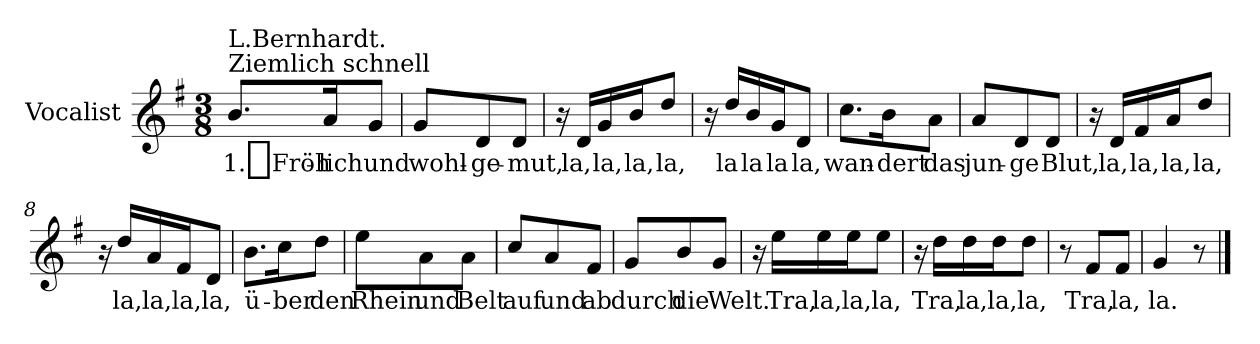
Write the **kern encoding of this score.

**kern	**text
*part1	*part1
*staff1	*staff1
*I"Vocalist	*
*k[f#]	*
*G:	*
*M3/8	*
=1	=1
!LO:TX:a:t=Ziemlich schnell	!
!LO:TX:a:t=L.Bernhardt.	!
8.bL	1._Fröh-
16aK	-lich
8gJ	und
=2	=2
8gL	wohl-
8d	-ge-
8dJ	-mut,
=3	=3
16r	.
16dLL	la,
16g	la,
16bJ	la,
8ddJ	la,
=4	=4
16r	.
16ddLL	la
16b	la
16gJ	la
8dJ	la,
=5	=5
8.ccL	wan-
16bK	-dert
8aJ	das
=6	=6
8aL	jun-
8d	-ge
8dJ	Blut,
=7	=7
16r	.
16dLL	la,
16f#	la,
16aJ	la,
8ddJ	la,
=8	=8
16r	.
16ddLL	la,
16a	la,
16f#J	la,
8dJ	la,
=9	=9
8.bL	ü-
16ccK	-ber
8ddJ	den
=10	=10
8eeL	Rhein
8a	und
8aJ	Belt
=11	=11
8ccL	auf
8a	und
8f#J	ab
=12	=12
8gL	durch
8b	die
8gJ	Welt.
=13	=13
16r	.
16eeLL	Tra,
16ee	la,
16eeJ	la,
8eeJ	la,
=14	=14
16r	.
16ddLL	Tra,
16dd	la,
16ddJ	la,
8ddJ	la,
=15	=15
8r	.
8f#L	Tra,
8f#J	la,
=16	=16
4g	la.
8r	.
==	==
*-	*-
